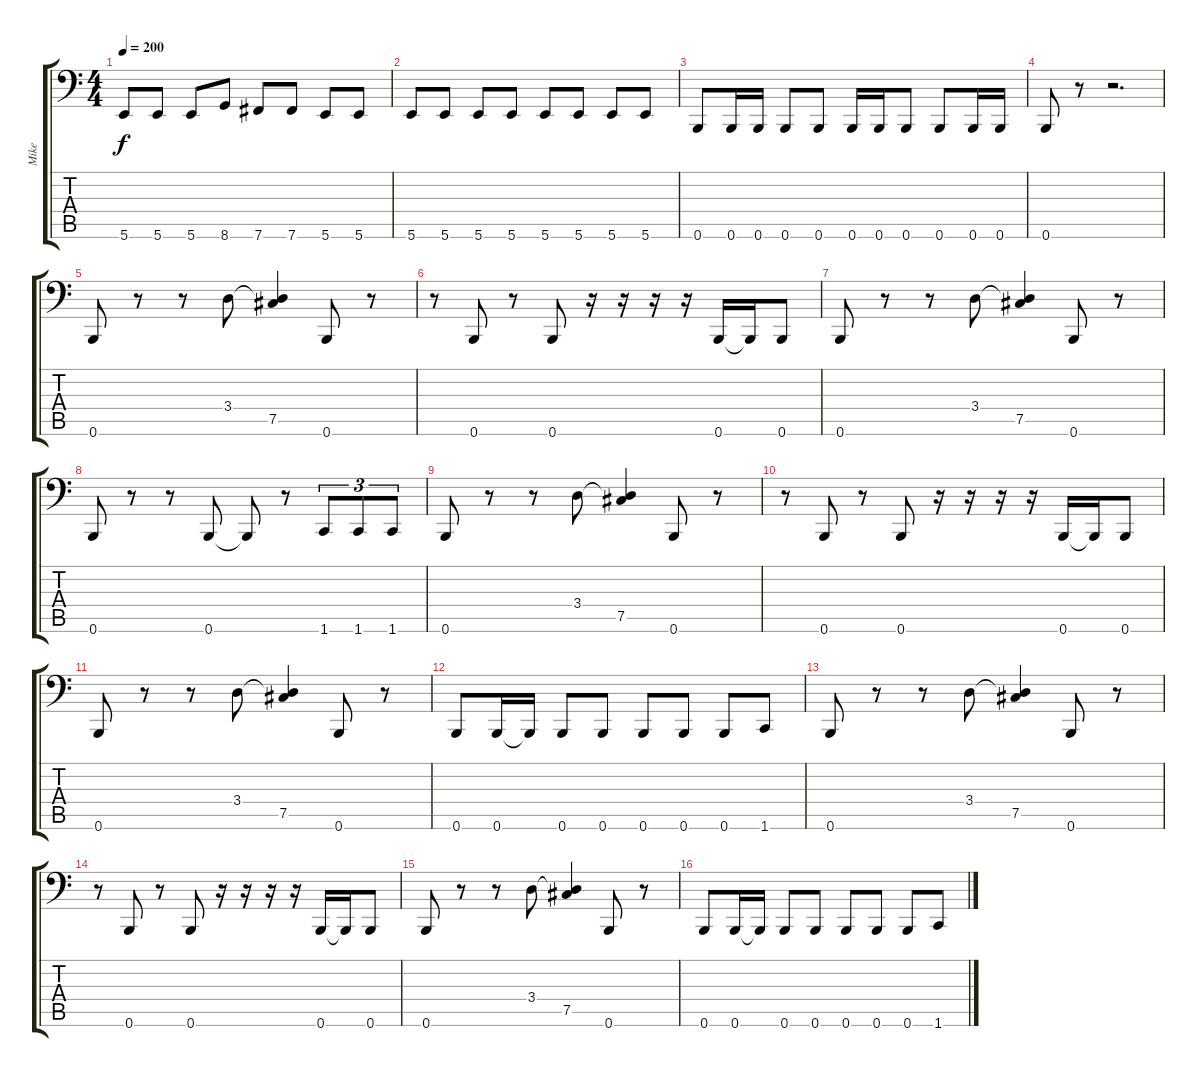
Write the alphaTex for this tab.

\track ("Mike" "Mike") {instrument electricbassfinger}
\staff {score tabs}
\tuning (Db3 Ab2 E2 B1 Gb1 B0) {hide}
\ts (4 4)
\tempo 200
\clef f4
\ks c
5.6.8{dy f} 5.6.8 5.6.8 8.6.8 7.6.8 7.6.8 5.6.8 5.6.8 |
5.6.8 5.6.8 5.6.8 5.6.8 5.6.8 5.6.8 5.6.8 5.6.8 |
0.6.8 0.6.16 0.6.16 0.6.8 0.6.8 0.6.16 0.6.16 0.6.8 0.6.8 0.6.16 0.6.16 |
0.6.8 r.8 r.2{d} |
0.6.8 r.8 r.8 3.4.8 (3.4{t} 7.5).4 0.6.8 r.8 |
r.8 0.6.8 r.8 0.6.8 r.16 r.16 r.16 r.16 0.6.16 0.6{t}.16 0.6.8 |
0.6.8 r.8 r.8 3.4.8 (3.4{t} 7.5).4 0.6.8 r.8 |
0.6.8 r.8 r.8 0.6.8 0.6{t}.8 r.8 1.6.8{tu (3 2)} 1.6.8{tu (3 2)} 1.6.8{tu (3 2)} |
0.6.8 r.8 r.8 3.4.8 (3.4{t} 7.5).4 0.6.8 r.8 |
r.8 0.6.8 r.8 0.6.8 r.16 r.16 r.16 r.16 0.6.16 0.6{t}.16 0.6.8 |
0.6.8 r.8 r.8 3.4.8 (3.4{t} 7.5).4 0.6.8 r.8 |
0.6.8 0.6.16 0.6{t}.16 0.6.8 0.6.8 0.6.8 0.6.8 0.6.8 1.6.8 |
0.6.8 r.8 r.8 3.4.8 (3.4{t} 7.5).4 0.6.8 r.8 |
r.8 0.6.8 r.8 0.6.8 r.16 r.16 r.16 r.16 0.6.16 0.6{t}.16 0.6.8 |
0.6.8 r.8 r.8 3.4.8 (3.4{t} 7.5).4 0.6.8 r.8 |
0.6.8 0.6.16 0.6{t}.16 0.6.8 0.6.8 0.6.8 0.6.8 0.6.8 1.6.8
